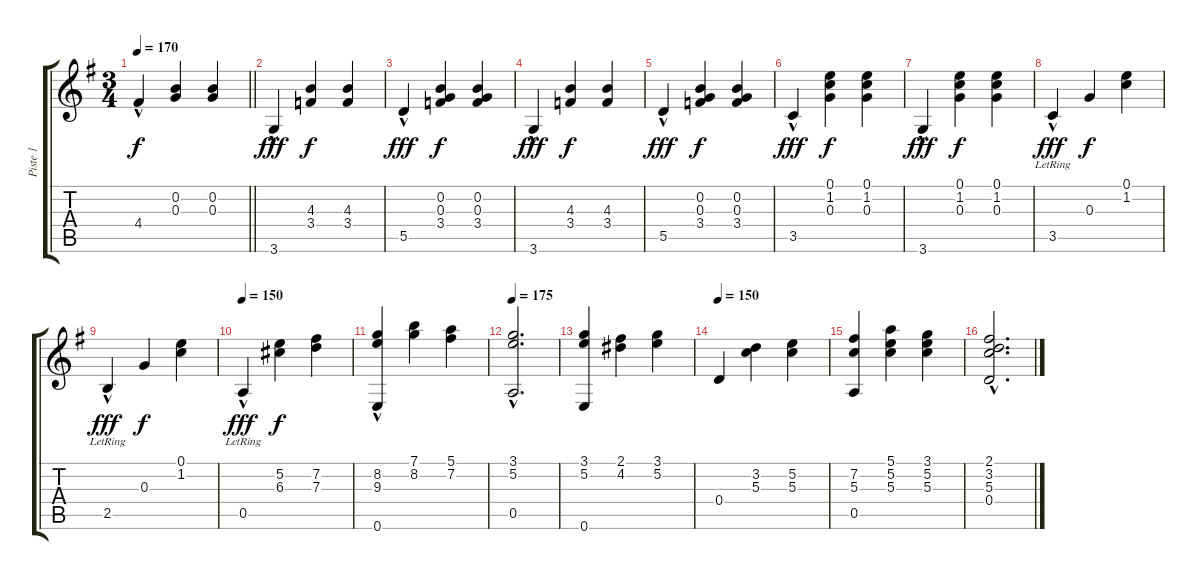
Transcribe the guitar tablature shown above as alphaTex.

\track ("Piste 1" "Piste 1") {instrument acousticguitarnylon}
\staff {score tabs}
\tuning (E4 B3 G3 D3 A2 E2) {hide}
\ts (3 4)
\tempo 170
\clef g2
\barLineRight lightlight
\ks g
4.4{hac}.4{dy f} (0.2 0.3).4 (0.2 0.3).4 |
3.6{hac}.4{dy fff} (4.3 3.4).4{dy f} (4.3 3.4).4 |
5.5{hac}.4{dy fff} (0.2 0.3 3.4).4{dy f} (0.2 0.3 3.4).4 |
3.6{hac}.4{dy fff} (4.3 3.4).4{dy f} (4.3 3.4).4 |
5.5{hac}.4{dy fff} (0.2 0.3 3.4).4{dy f} (0.2 0.3 3.4).4 |
3.5{hac}.4{dy fff} (0.1 1.2 0.3).4{dy f} (0.1 1.2 0.3).4 |
3.6{hac}.4{dy fff} (0.1 1.2 0.3).4{dy f} (0.1 1.2 0.3).4 |
3.5{hac lr}.4{dy fff} 0.3.4{dy f} (0.1 1.2).4 |
2.5{hac lr}.4{dy fff} 0.3.4{dy f} (0.1 1.2).4 |
\tempo 155
\tempo 150
0.5{hac lr}.4{dy fff} (5.2 6.3).4{dy f} (7.2 7.3).4 |
(8.2 9.3 0.6{hac}).4 (7.1 8.2).4 (5.1 7.2).4 |
\tempo 175
(3.1{hac} 5.2{hac} 0.5{hac}).2{d} |
(3.1 5.2 0.6).4 (2.1 4.2).4 (3.1 5.2).4 |
\tempo 150
0.4.4 (3.2 5.3).4 (5.2 5.3).4 |
(7.2 5.3 0.5).4 (5.1 5.2 5.3).4 (3.1 5.2 5.3).4 |
(2.1{hac} 3.2{hac} 5.3{hac} 0.4{hac}).2{d}
